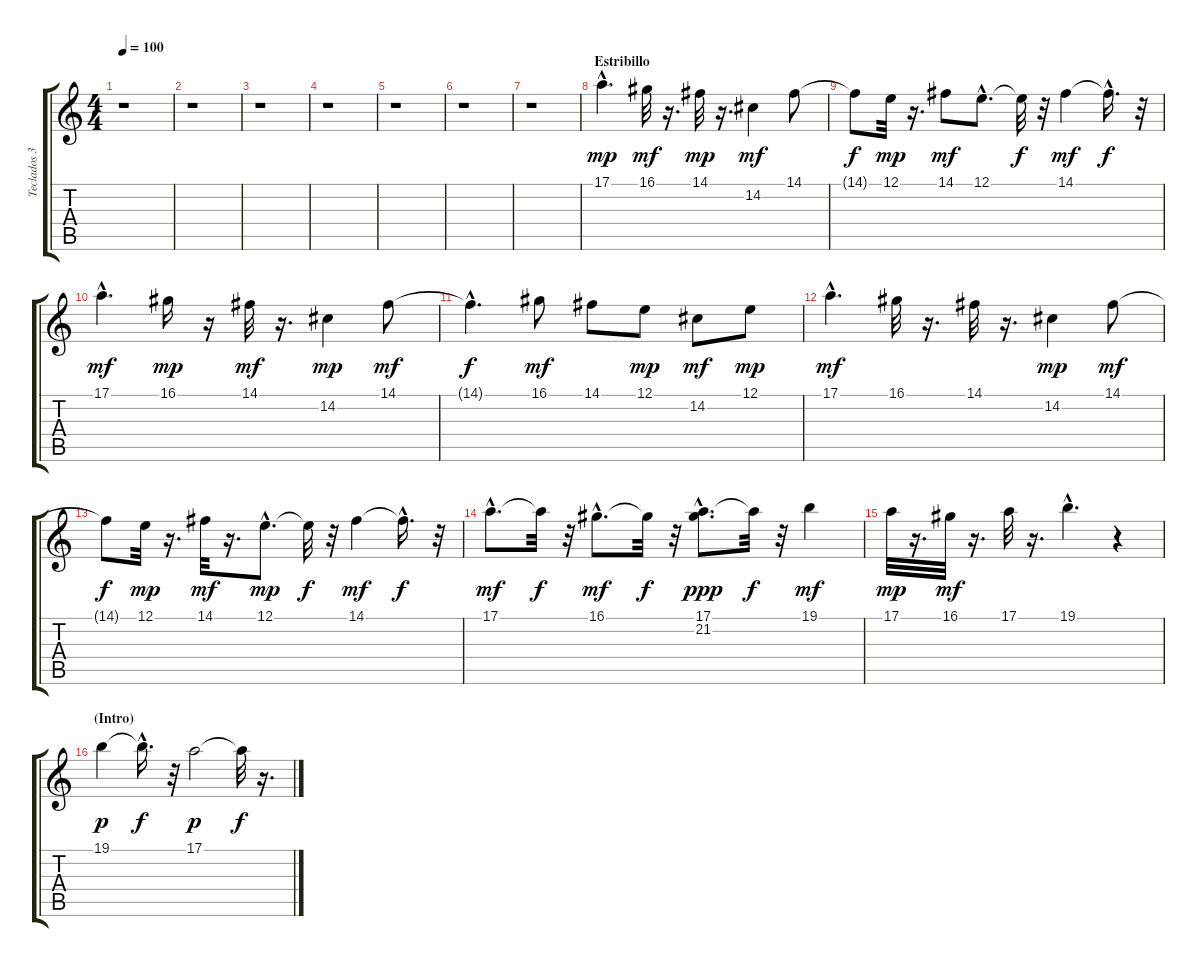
\track ("Teclados 3" "Teclados 3") {instrument vibraphone}
\staff {score tabs}
\tuning (E4 B3 G3 D3 A2 E2) {hide}
\ts (4 4)
\tempo 100
\clef g2
\ks c
r.1{dy f} |
r.1 |
r.1 |
r.1 |
r.1 |
r.1 |
r.1 |
\section ("" "Estribillo")
17.1{hac}.4{d dy mp} 16.1.32{dy mf} r.16{d} 14.1.32{dy mp} r.16{d} 14.2.4{dy mf} 14.1.8 |
14.1{t}.8{dy f} 12.1.32{dy mp} r.16{d} 14.1.8{dy mf} 12.1{hac}.8{d} 12.1{t}.32{dy f} r.32 14.1.4{dy mf} 14.1{hac t}.16{d dy f} r.32 |
17.1{hac}.4{d dy mf} 16.1.16{dy mp} r.16 14.1.32{dy mf} r.16{d} 14.2.4{dy mp} 14.1.8{dy mf} |
14.1{hac t}.4{d dy f} 16.1.8{dy mf} 14.1.8 12.1.8{dy mp} 14.2.8{dy mf} 12.1.8{dy mp} |
17.1{hac}.4{d dy mf} 16.1.32 r.16{d} 14.1.32 r.16{d} 14.2.4{dy mp} 14.1.8{dy mf} |
14.1{t}.8{dy f} 12.1.32{dy mp} r.16{d} 14.1.32{dy mf} r.16{d} 12.1{hac}.8{d dy mp} 12.1{t}.32{dy f} r.32 14.1.4{dy mf} 14.1{hac t}.16{d dy f} r.32 |
17.1{hac}.8{d dy mf} 17.1{t}.32{dy f} r.32 16.1{hac}.8{d dy mf} 16.1{t}.32{dy f} r.32 (17.1{hac} 21.2).8{d dy ppp} 17.1{t}.32{dy f} r.32 19.1.4{dy mf} |
17.1.32{dy mp} r.16{d} 16.1.32{dy mf} r.16{d} 17.1.32 r.16{d} 19.1{hac}.4{d} r.4 |
\section ("" "(Intro)")
19.1.4{dy p} 19.1{hac t}.16{d dy f} r.32 17.1.2{dy p} 17.1{t}.32{dy f} r.16{d}
